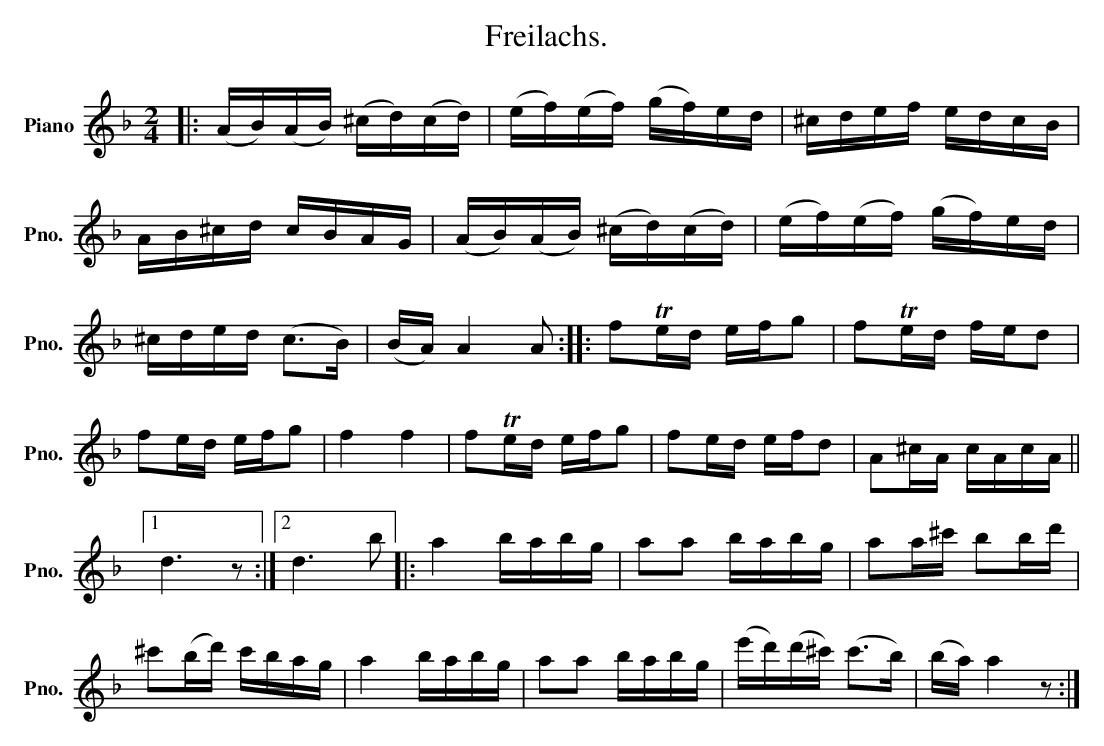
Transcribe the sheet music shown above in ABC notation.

X:1
T:Freilachs.
L:1/16
M:2/4
K:Dmin
V:1 treble nm="Piano" snm="Pno."
V:1
|: (AB)(AB) (^cd)(cd) | (ef)(ef) (gf)ed | ^cdef edcB |$ AB^cd cBAG | (AB)(AB) (^cd)(cd) | %5
 (ef)(ef) (gf)ed |$ ^cded (c2>B2) | (BA) A4 A2 :: f2Ted efg2 | f2Ted fed2 |$ f2ed efg2 | f4 f4 | %12
 f2Ted efg2 | f2ed efd2 | A2^cA cAcA ||1$ d6 z2 :|2 d6 b2 |: a4 babg | a2a2 babg | a2a^c' b2bd' |$ %20
 ^c'2(bd') c'bag | a4 babg | a2a2 babg | (e'd')(d'^c') (c'2>b2) | (ba) a4 z2 :| %25
